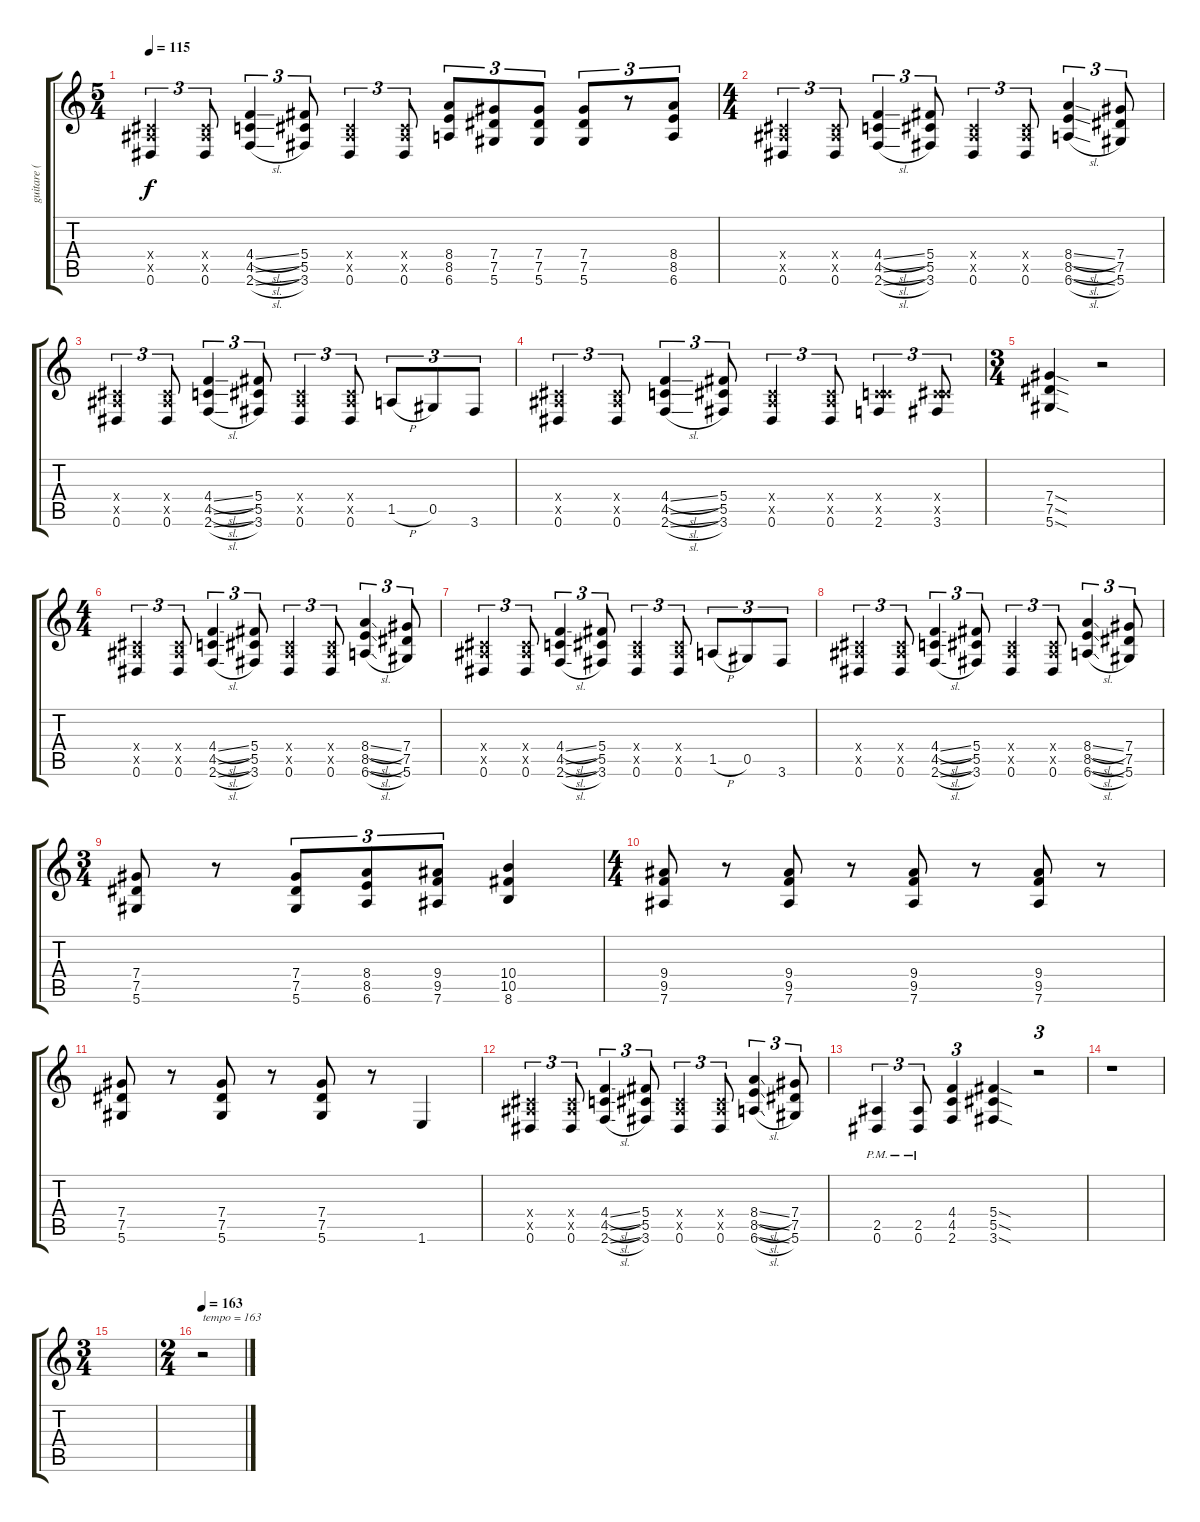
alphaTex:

\track ("guitare ( Daniel ) " "guitare ( ") {instrument distortionguitar}
\staff {score tabs}
\tuning (Eb4 Bb3 Gb3 Db3 Ab2 Eb2) {hide}
\ts (5 4)
\tempo 115
\clef g2
\ks c
(0.4{x} 2.5{x} 0.6).4{tu (3 2) dy f} (0.4{x} 2.5{x} 0.6).8{tu (3 2)} (4.4{sl} 4.5{sl} 2.6{sl}).4{tu (3 2)} (5.4 5.5 3.6).8{tu (3 2)} (0.4{x} 2.5{x} 0.6).4{tu (3 2)} (0.4{x} 2.5{x} 0.6).8{tu (3 2)} (8.4 8.5 6.6).8{tu (3 2)} (7.4 7.5 5.6).8{tu (3 2)} (7.4 7.5 5.6).8{tu (3 2)} (7.4 7.5 5.6).8{tu (3 2)} r.8{tu (3 2)} (8.4 8.5 6.6).8{tu (3 2)} |
\ts (4 4)
(0.4{x} 2.5{x} 0.6).4{tu (3 2)} (0.4{x} 2.5{x} 0.6).8{tu (3 2)} (4.4{sl} 4.5{sl} 2.6{sl}).4{tu (3 2)} (5.4 5.5 3.6).8{tu (3 2)} (0.4{x} 2.5{x} 0.6).4{tu (3 2)} (0.4{x} 2.5{x} 0.6).8{tu (3 2)} (8.4{sl} 8.5{sl} 6.6{sl}).4{tu (3 2)} (7.4 7.5 5.6).8{tu (3 2)} |
(0.4{x} 2.5{x} 0.6).4{tu (3 2)} (0.4{x} 2.5{x} 0.6).8{tu (3 2)} (4.4{sl} 4.5{sl} 2.6{sl}).4{tu (3 2)} (5.4 5.5 3.6).8{tu (3 2)} (0.4{x} 2.5{x} 0.6).4{tu (3 2)} (0.4{x} 2.5{x} 0.6).8{tu (3 2)} 1.5{h}.8{tu (3 2)} 0.5.8{tu (3 2)} 3.6.8{tu (3 2)} |
(0.4{x} 2.5{x} 0.6).4{tu (3 2)} (0.4{x} 2.5{x} 0.6).8{tu (3 2)} (4.4{sl} 4.5{sl} 2.6{sl}).4{tu (3 2)} (5.4 5.5 3.6).8{tu (3 2)} (0.4{x} 2.5{x} 0.6).4{tu (3 2)} (0.4{x} 2.5{x} 0.6).8{tu (3 2)} (0.4{x} 4.5{x} 2.6).4{tu (3 2)} (0.4{x} 5.5{x} 3.6).8{tu (3 2)} |
\ts (3 4)
(7.4{sod} 7.5{sod} 5.6{sod}).4 r.2 |
\ts (4 4)
(0.4{x} 2.5{x} 0.6).4{tu (3 2)} (0.4{x} 2.5{x} 0.6).8{tu (3 2)} (4.4{sl} 4.5{sl} 2.6{sl}).4{tu (3 2)} (5.4 5.5 3.6).8{tu (3 2)} (0.4{x} 2.5{x} 0.6).4{tu (3 2)} (0.4{x} 2.5{x} 0.6).8{tu (3 2)} (8.4{sl} 8.5{sl} 6.6{sl}).4{tu (3 2)} (7.4 7.5 5.6).8{tu (3 2)} |
(0.4{x} 2.5{x} 0.6).4{tu (3 2)} (0.4{x} 2.5{x} 0.6).8{tu (3 2)} (4.4{sl} 4.5{sl} 2.6{sl}).4{tu (3 2)} (5.4 5.5 3.6).8{tu (3 2)} (0.4{x} 2.5{x} 0.6).4{tu (3 2)} (0.4{x} 2.5{x} 0.6).8{tu (3 2)} 1.5{h}.8{tu (3 2)} 0.5.8{tu (3 2)} 3.6.8{tu (3 2)} |
(0.4{x} 2.5{x} 0.6).4{tu (3 2)} (0.4{x} 2.5{x} 0.6).8{tu (3 2)} (4.4{sl} 4.5{sl} 2.6{sl}).4{tu (3 2)} (5.4 5.5 3.6).8{tu (3 2)} (0.4{x} 2.5{x} 0.6).4{tu (3 2)} (0.4{x} 2.5{x} 0.6).8{tu (3 2)} (8.4{sl} 8.5{sl} 6.6{sl}).4{tu (3 2)} (7.4 7.5 5.6).8{tu (3 2)} |
\ts (3 4)
(7.4 7.5 5.6).8 r.8 (7.4 7.5 5.6).8{tu (3 2)} (8.4 8.5 6.6).8{tu (3 2)} (9.4 9.5 7.6).8{tu (3 2)} (10.4 10.5 8.6).4 |
\ts (4 4)
(9.4 9.5 7.6).8 r.8 (9.4 9.5 7.6).8 r.8 (9.4 9.5 7.6).8 r.8 (9.4 9.5 7.6).8 r.8 |
(7.4 7.5 5.6).8 r.8 (7.4 7.5 5.6).8 r.8 (7.4 7.5 5.6).8 r.8 1.6.4 |
(0.4{x} 2.5{x} 0.6).4{tu (3 2)} (0.4{x} 2.5{x} 0.6).8{tu (3 2)} (4.4{sl} 4.5{sl} 2.6{sl}).4{tu (3 2)} (5.4 5.5 3.6).8{tu (3 2)} (0.4{x} 2.5{x} 0.6).4{tu (3 2)} (0.4{x} 2.5{x} 0.6).8{tu (3 2)} (8.4{sl} 8.5{sl} 6.6{sl}).4{tu (3 2)} (7.4 7.5 5.6).8{tu (3 2)} |
(2.5{pm} 0.6{pm}).4{tu (3 2)} (2.5{pm} 0.6{pm}).8{tu (3 2)} (4.4 4.5 2.6).4{tu (3 2)} (5.4{sod} 5.5{sod} 3.6{sod}).4 r.2{tu (3 2)} |
r.1 |
\ts (3 4)
|
\ts (2 4)
\tempo 163
r.2{txt "tempo = 163"}
